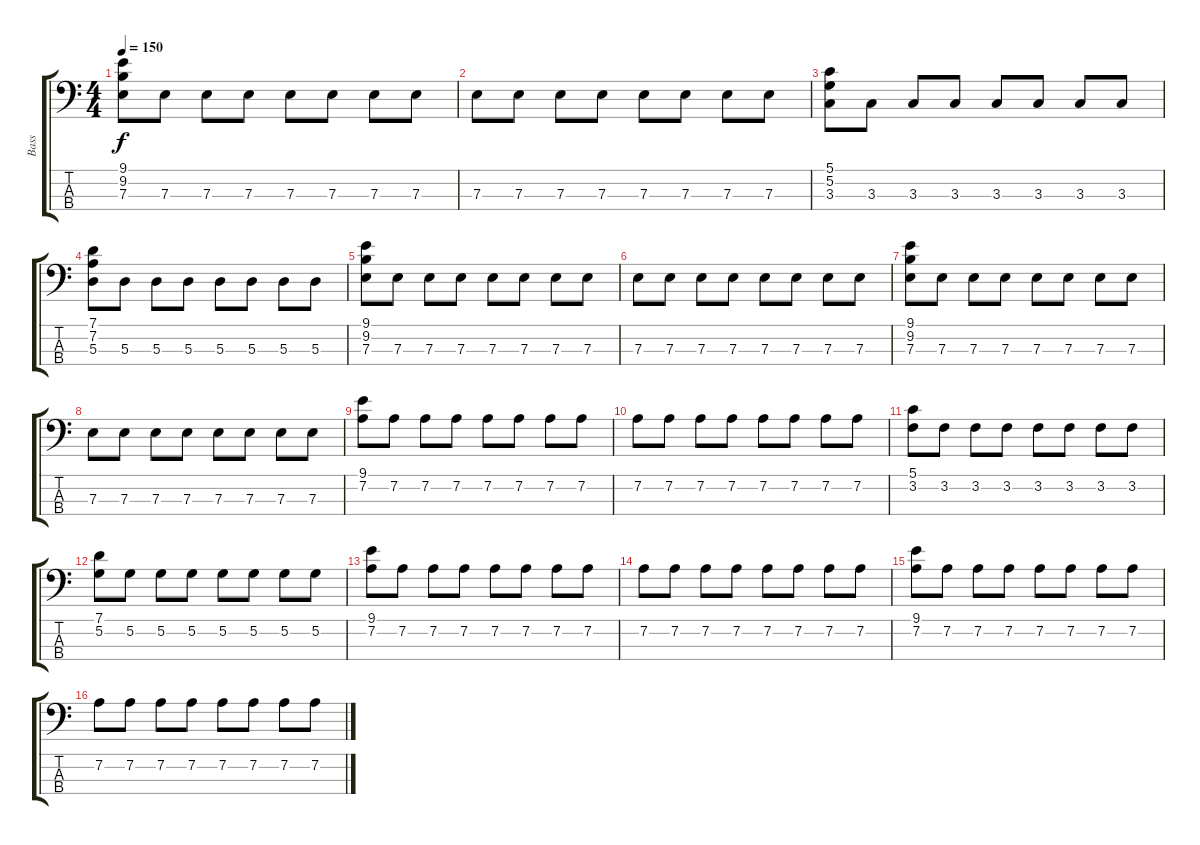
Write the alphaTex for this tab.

\track ("Bass" "Bass") {instrument electricbassfinger}
\staff {score tabs}
\tuning (G2 D2 A1 E1) {hide}
\ts (4 4)
\tempo 150
\clef f4
\ks c
(9.1 9.2 7.3).8{dy f} 7.3.8 7.3.8 7.3.8 7.3.8 7.3.8 7.3.8 7.3.8 |
7.3.8 7.3.8 7.3.8 7.3.8 7.3.8 7.3.8 7.3.8 7.3.8 |
(5.1 5.2 3.3).8 3.3.8 3.3.8 3.3.8 3.3.8 3.3.8 3.3.8 3.3.8 |
(7.1 7.2 5.3).8 5.3.8 5.3.8 5.3.8 5.3.8 5.3.8 5.3.8 5.3.8 |
(9.1 9.2 7.3).8 7.3.8 7.3.8 7.3.8 7.3.8 7.3.8 7.3.8 7.3.8 |
7.3.8 7.3.8 7.3.8 7.3.8 7.3.8 7.3.8 7.3.8 7.3.8 |
(9.1 9.2 7.3).8 7.3.8 7.3.8 7.3.8 7.3.8 7.3.8 7.3.8 7.3.8 |
7.3.8 7.3.8 7.3.8 7.3.8 7.3.8 7.3.8 7.3.8 7.3.8 |
(9.1 7.2).8 7.2.8 7.2.8 7.2.8 7.2.8 7.2.8 7.2.8 7.2.8 |
7.2.8 7.2.8 7.2.8 7.2.8 7.2.8 7.2.8 7.2.8 7.2.8 |
(5.1 3.2).8 3.2.8 3.2.8 3.2.8 3.2.8 3.2.8 3.2.8 3.2.8 |
(7.1 5.2).8 5.2.8 5.2.8 5.2.8 5.2.8 5.2.8 5.2.8 5.2.8 |
(9.1 7.2).8 7.2.8 7.2.8 7.2.8 7.2.8 7.2.8 7.2.8 7.2.8 |
7.2.8 7.2.8 7.2.8 7.2.8 7.2.8 7.2.8 7.2.8 7.2.8 |
(9.1 7.2).8 7.2.8 7.2.8 7.2.8 7.2.8 7.2.8 7.2.8 7.2.8 |
7.2.8 7.2.8 7.2.8 7.2.8 7.2.8 7.2.8 7.2.8 7.2.8
